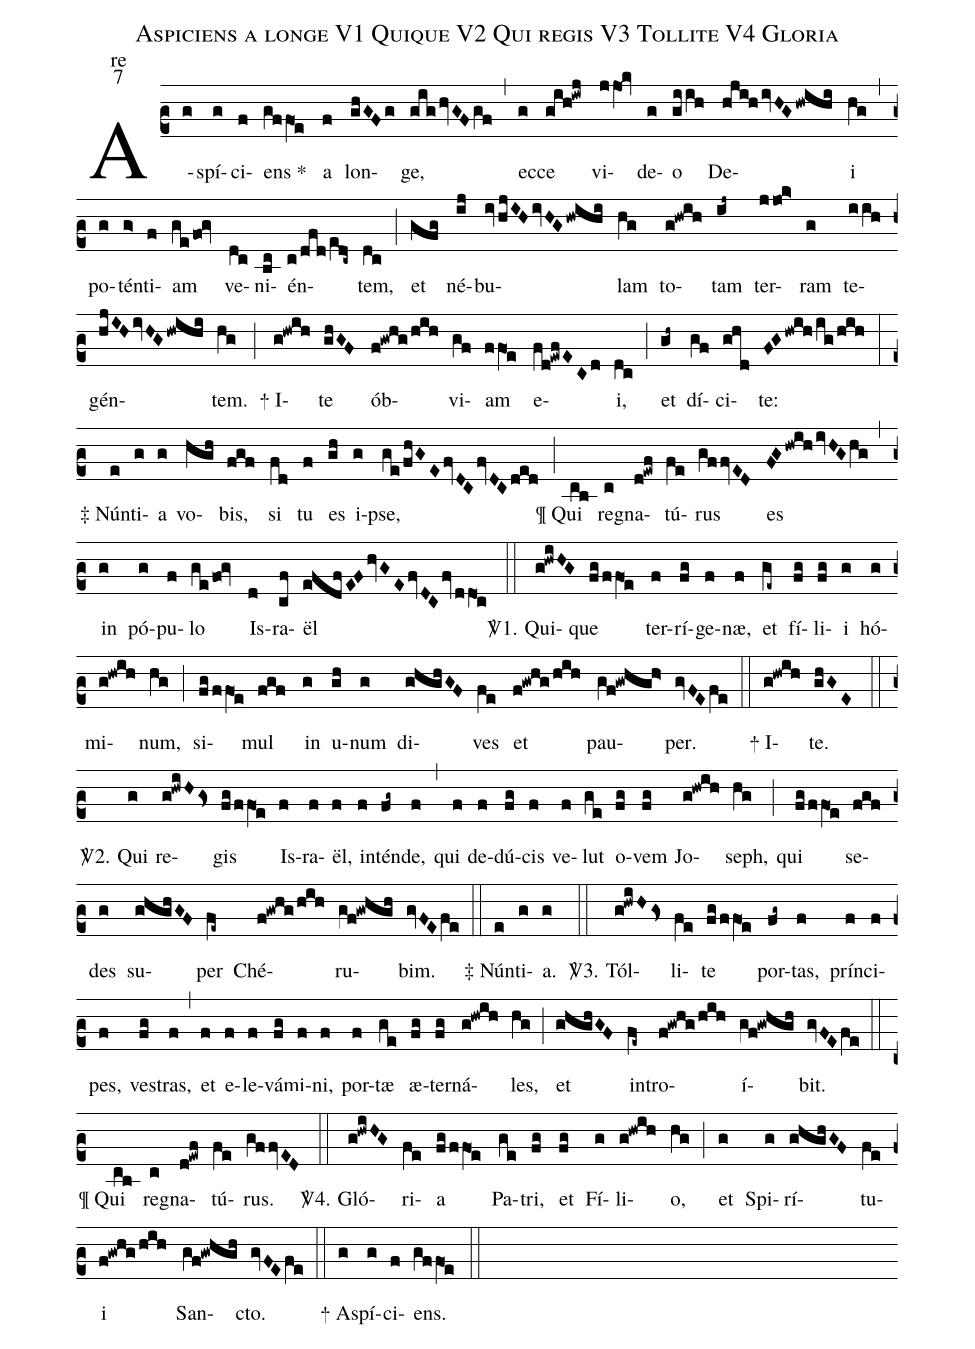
name:Aspiciens a longe V1 Quique V2 Qui regis V3 Tollite V4 Gloria;
office-part:re;
mode:7;
%%
(c2) A(g)spí(g)ci(f)ens <sp>*</sp>(gffO1e)  a(f) lon(ghGFg)ge,(gighvGFgf) (,)
ec(g)ce(gih!iwj) vi(jjO1!kv)de(g)o(giih) De(hji@hivHGhwihi)i(hg) (,) po(g)tén(g>)ti(f)am(ge/fo0!gv) ve(dc)ni(bc)én(c/dfd/edc~)tem,(dc) (;)
et(gfg) né(ij)bu(ivhjIHivHGhwihi)lam(hg) to(g!hwih)tam(ij~) ter(jjo0!k>)ram(g) te(iih)gén(hjIHivHGhwihi)tem.(hg) (;)
<sp>+</sp> I(g!hwih)te(ghGF) ób(f!gwhg/hih)vi(gf)am(ffO1e) e(fd!ewfECd)i,(dc) (;)
et(gh~) dí(gf)ci(ghd)te:(FGhwih/ig/hih) (:)
<v>\ddag\ </v> Nún(e)ti(g)a(g) vo(hgh)bis,(fgf) si(fd) tu(f) es(gh) i(g)pse,(ge/fhGEfvDCfvDCded) (;)
<v>\P\ </v> Qui(cb) reg(c)na(d!ewf)tú(fe)rus(gffvED) es(FGhwihivHGhg) (,)
in(g) pó(g)pu(f)lo(ge/fo0!gv) Is(d)ra(cf)ël(efdfEFhvGEfvDCfvddO1c) (::)
%
<sp>V/</sp>1. {Qui}(g!hwiHG)que(fg/ffO1e) ter(f)rí(fg)ge(f)næ,(f) et(ge~) fí(fg)li(fg)i(g) hó(g)mi(g!hwih)num,(hg) (;)
si(fg/ffO1e)mul(fgf) in(g) u(gh)num(g) di(ghghGF)ves(fe) et(f!gwhg/hih) pau(gf!gwhgh>)per.(gvFEfe) (::)
<sp>+</sp> I(g!hwih)te.(ghGE) (::)
%
<sp>V/</sp>2. {Qui}(g) re(g!hwiHGs>)gis(fg/ffO1e) Is(f)ra(f)ël,(f) in(f)tén(fg~)de,(f) (,)
qui(f) de(f)dú(fg)cis(f) ve(f)lut(ge) o(fg)vem(fg) Jo(g!hwih)seph,(hg) (;)
qui(fg/ffO1e) se(fgf)des(g) su(ghghGF)per(fe~) Ché(f!gwhg/hih)ru(gf!gwhgh)bim.(gvFEfe) (::)
<v>\ddag\ </v> Nún(e)ti(g)a.(g) (::)
%
<sp>V/</sp>3. {Tól}(g!hwiHGs>)li(fe)te(fg/ffO1e) por(fg~)tas,(f) prín(f)ci(f)pes,(f) ves(fg)tras,(f) (,)
et(f) e(f)le(f)vá(fg)mi(f)ni,(f) por(f)tæ(ge) æ(fg)ter(fg)ná(g!hwih)les,(hg) (;)
et(ghghGF) in(fe~)tro(f!gwhg/hih)í(gf!gwhgh)bit.(gvFEfe) (::)
<v>\P\ </v> Qui(cb) reg(c)na(d!ewf)tú(fe)rus.(gffvED) (::)
%
<sp>V/</sp>4. {Gló}(g!hwiHG)ri(fe)a(fg/ffO1e) Pa(ge)tri,(fg) et(fg) Fí(g)li(g!hwih)o,(hg) (;)
et(g) Spi(g)rí(ghghGF)tu(fe)i(f!gwhg/hih) San(gf!gwhgh)cto.(gvFEfe) (::)
<sp>+</sp> A(g)spí(g)ci(f)ens.(gffO1e) (::)
